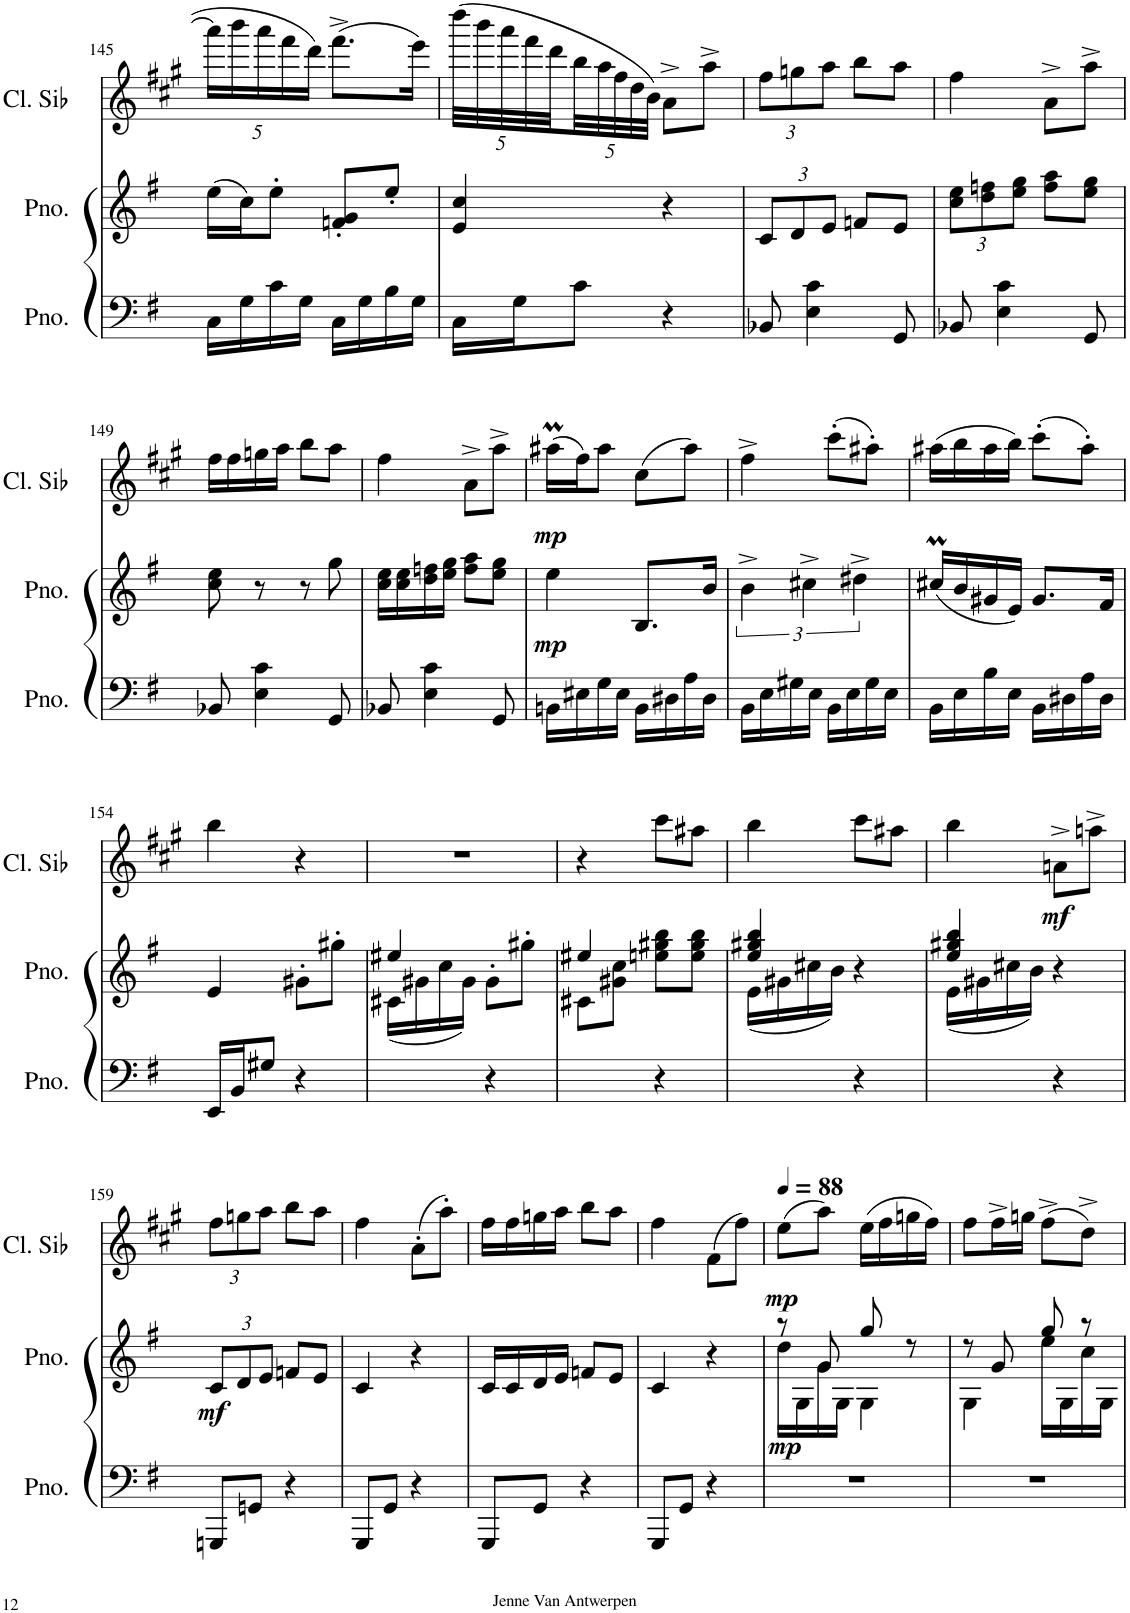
**kern	**kern	**dynam	**kern	**dynam
*part3	*part2	*part2	*part1	*part1
*staff3	*staff2	*staff2	*staff1	*staff1
*I"Piano	*I"Vleugel	*	*I"Clarinetto in Sib	*
*I'Pno.	*	*	*I'Cl. Sib	*
!!LO:PB:g=z
*clefF4	*clefG2	*	*clefG2	*
*	*	*	*Trd1c2	*
*k[f#]	*k[f#]	*	*k[f#c#g#]	*
*M2/4	*M2/4	*	*M2/4	*
*	*	*	*Xbrackettup	*
=145	=145	=145	=145	=145
16C\LL	(16ee\LL	.	20aaa\LL]	.
.	.	.	20bbb\	.
16G\	16cc\J)	.	.	.
.	.	.	20aaa\	.
16c\	8ee'\J	.	.	.
.	.	.	20fff#\	.
16G\JJ	.	.	.	.
.	.	.	20ddd\JJ	.
16C\LL	8fn/' 8g/'L	.	(8.fff#^\L	.
16G\	.	.	.	.
16B\	8ee'/J	.	.	.
16G\JJ	.	.	16eee\Jk)	.
=146	=146	=146	=146	=146
16C\LL	4e/ 4cc/	.	(40dddd\LLL	.
.	.	.	40bbb\	.
.	.	.	40aaa\	.
16G\J	.	.	.	.
.	.	.	40fff#\	.
.	.	.	40ddd\	.
8c\J	.	.	40bb\	.
.	.	.	40aa\	.
.	.	.	40ff#\	.
.	.	.	40dd\	.
.	.	.	40b\JJJ)	.
4r	4r	.	8a^\L	.
.	.	.	8aa^\J	.
=147	=147	=147	=147	=147
*	*Xbrackettup	*	*	*
8BB-X/	12c/L	.	12ff#\L	.
.	12d/	.	12ggn\	.
4E\ 4c\	.	.	.	.
.	12e/J	.	12aa\J	.
.	8fn/L	.	8bb\L	.
8GG/	8e/J	.	8aa\J	.
=148	=148	=148	=148	=148
8BB-X/	12cc\ 12ee\L	.	4ff#\	.
.	12dd\ 12ffn\	.	.	.
4E\ 4c\	.	.	.	.
.	12ee\ 12gg\J	.	.	.
.	8ff\ 8aa\L	.	8a^>\L	.
8GG/	8ee\ 8gg\J	.	8aa^\J	.
!!LO:LB:g=z
=149	=149	=149	=149	=149
8BB-X/	8cc\ 8ee\	.	16ff#\LL	.
.	.	.	16ff#\	.
4E\ 4c\	8r	.	16ggn\	.
.	.	.	16aa\JJ	.
.	8r	.	8bb\L	.
8GG/	8gg\	.	8aa\J	.
=150	=150	=150	=150	=150
8BB-X/	16cc\ 16ee\LL	.	4ff#\	.
.	16cc\ 16ee\	.	.	.
4E\ 4c\	16dd\ 16ffn\	.	.	.
.	16ee\ 16gg\JJ	.	.	.
.	8ff\ 8aa\L	.	8a^>\L	.
8GG/	8ee\ 8gg\J	.	8aa^\J	.
=151	=151	=151	=151	=151
!	!	!LO:DY:b	!	!LO:DY:b
16BBn\LL	4ee\	mp	(16aa#Xm\LL	mp
16E#X\	.	.	16ff#\J)	.
16G\	.	.	8aa#\J	.
16E#\JJ	.	.	.	.
16BB\LL	8.B/L	.	(8cc#\L	.
16D#X\	.	.	.	.
16A\	.	.	8aa#\J)	.
16D#\JJ	16b/Jk	.	.	.
=152	=152	=152	=152	=152
*	*brackettup	*	*	*
16BB\LL	6b^\	.	4ff#^\	.
16E\	.	.	.	.
16G#X\	.	.	.	.
.	6cc#X^\	.	.	.
16E\JJ	.	.	.	.
16BB\LL	.	.	(8ccc#'\L	.
16E\	.	.	.	.
.	6dd#X^\	.	.	.
16G#\	.	.	8aa#X'\J)	.
16E\JJ	.	.	.	.
=153	=153	=153	=153	=153
16BB\LL	(16cc#Xm/LL	.	(16aa#X\LL	.
16E\	16b/	.	16bb\	.
16B\	16g#X/	.	16aa#\	.
16E\JJ	16e/JJ)	.	16bb\JJ)	.
16BB\LL	8.g#/L	.	(8ccc#'\L	.
16D#X\	.	.	.	.
16A\	.	.	8aa#'\J)	.
16D#\JJ	16f#/Jk	.	.	.
!!LO:LB:g=z
=154	=154	=154	=154	=154
16EE/LL	4e/	.	4bb\	.
16BB/J	.	.	.	.
8G#X/J	.	.	.	.
4r	8g#X'\L	.	4r	.
.	8gg#X'\J	.	.	.
=155	=155	=155	=155	=155
*	*^	*	*	*
4ryy	4ee#X/	(16c#X\LL	.	2r	.
.	.	16g#X\	.	.	.
.	.	16cc\	.	.	.
.	.	16g#\JJ)	.	.	.
4r	8g#'\L	4ryy	.	.	.
.	8gg#X'\J	.	.	.	.
=156	=156	=156	=156	=156	=156
4ryy	4ee#X/	8c#X\L	.	4r	.
.	.	8g#X\ 8cc\J	.	.	.
4r	8een\ 8gg#X\ 8bb\L	4ryy	.	8ccc#\L	.
.	8ee\ 8gg#\ 8bb\J	.	.	8aa#X\J	.
=157	=157	=157	=157	=157	=157
4ryy	4ee/ 4gg#X/ 4bb/	(16e\LL	.	4bb\	.
.	.	16g#X\	.	.	.
.	.	16cc#X\	.	.	.
.	.	16b\JJ)	.	.	.
4r	4r	4ryy	.	8ccc#\L	.
.	.	.	.	8aa#X\J	.
=158	=158	=158	=158	=158	=158
4ryy	4ee/ 4gg#X/ 4bb/	(16e\LL	.	4bb\	.
.	.	16g#X\	.	.	.
.	.	16cc#X\	.	.	.
.	.	16b\JJ)	.	.	.
!	!	!	!	!	!LO:DY:b
4r	4r	4ryy	.	8an^>\L	mf
.	.	.	.	8aan^\J	.
*	*v	*v	*	*	*
!!LO:LB:g=z
=159	=159	=159	=159	=159
*	*Xbrackettup	*	*	*
!	!	!LO:DY:b	!	!
8GGGn/L	12c/L	mf	12ff#\L	.
.	12d/	.	12ggn\	.
8GGn/J	.	.	.	.
.	12e/J	.	12aa\J	.
4r	8fn/L	.	8bb\L	.
.	8e/J	.	8aa\J	.
=160	=160	=160	=160	=160
8GGG/L	4c/	.	4ff#\	.
8GG/J	.	.	.	.
4r	4r	.	(8a'\L	.
.	.	.	8aa'\J)	.
=161	=161	=161	=161	=161
8GGG/L	16c/LL	.	16ff#\LL	.
.	16c/	.	16ff#\	.
8GG/J	16d/	.	16ggn\	.
.	16e/JJ	.	16aa\JJ	.
4r	8fn/L	.	8bb\L	.
.	8e/J	.	8aa\J	.
=162	=162	=162	=162	=162
8GGG/L	4c/	.	4ff#\	.
8GG/J	.	.	.	.
4r	4r	.	(8f#\L	.
.	.	.	8ff#\J)	.
=163	=163	=163	=163	=163
*	*	*	*MM88	*
*	*^	*	*	*
!	!	!	!LO:DY:b	!	!LO:DY:b
2r	8r	16dd\LL	mp	(8ee\L	mp
.	.	16G\	.	.	.
.	8g/	16g\	.	8aa\J)	.
.	.	16G\JJ	.	.	.
.	8gg/	4G\	.	(16ee\LL	.
.	.	.	.	16ff#\	.
.	8r	.	.	16ggn\	.
.	.	.	.	16ff#\JJ)	.
=164	=164	=164	=164	=164	=164
2r	8r	4G\	.	8ff#\L	.
.	8g/	.	.	16ff#^\L	.
.	.	.	.	16ggn\JJ	.
.	8gg/	16ee\LL	.	(8ff#^\L	.
.	.	16G\	.	.	.
.	8r	16cc\	.	8dd^\J)	.
.	.	16G\JJ	.	.	.
*	*v	*v	*	*	*
=	=	=	=	=
*-	*-	*-	*-	*-
